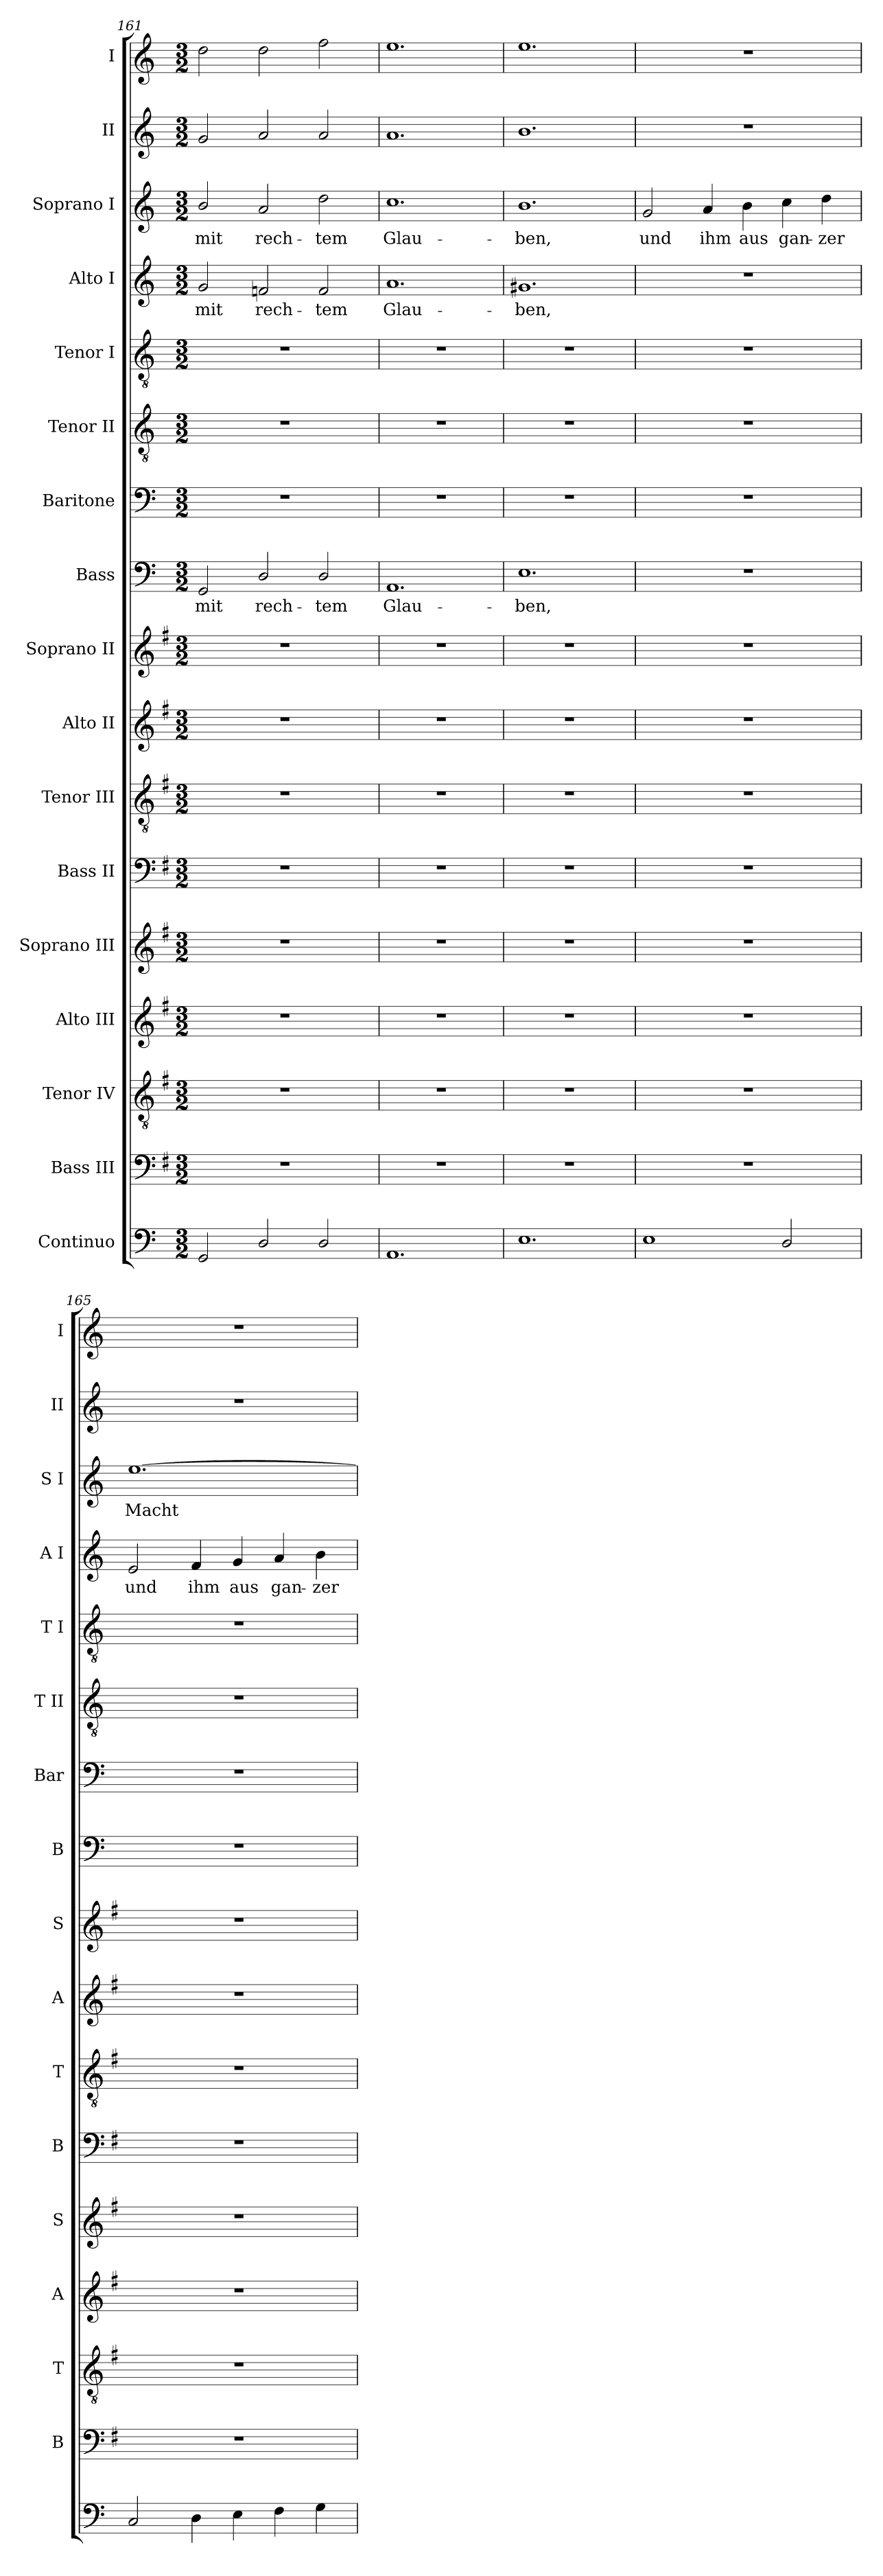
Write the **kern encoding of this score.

**kern	**kern	**kern	**kern	**kern	**kern	**kern	**kern	**kern	**kern	**text	**kern	**kern	**kern	**kern	**text	**kern	**text	**kern	**kern
*part17	*part16	*part15	*part14	*part13	*part12	*part11	*part10	*part9	*part8	*part8	*part7	*part6	*part5	*part4	*part4	*part3	*part3	*part2	*part1
*staff17	*staff16	*staff15	*staff14	*staff13	*staff12	*staff11	*staff10	*staff9	*staff8	*staff8	*staff7	*staff6	*staff5	*staff4	*staff4	*staff3	*staff3	*staff2	*staff1
*I"Continuo	*I"Bass III	*I"Tenor IV	*I"Alto III	*I"Soprano III	*I"Bass II	*I"Tenor III	*I"Alto II	*I"Soprano II	*I"Bass	*	*I"Baritone	*I"Tenor II	*I"Tenor I	*I"Alto I	*	*I"Soprano I	*	*I"II	*I"I
*	*I'B	*I'T	*I'A	*I'S	*I'B	*I'T	*I'A	*I'S	*I'B	*	*I'Bar	*I'T II	*I'T I	*I'A I	*	*I'S I	*	*I'II	*I'I
!!LO:LB:g=z
*clefF4	*clefF4	*clefGv2	*clefG2	*clefG2	*clefF4	*clefGv2	*clefG2	*clefG2	*clefF4	*	*clefF4	*clefGv2	*clefGv2	*clefG2	*	*clefG2	*	*clefG2	*clefG2
*	*ITrd4c7	*ITrd4c7	*ITrd4c7	*ITrd4c7	*ITrd4c7	*ITrd4c7	*ITrd4c7	*ITrd4c7	*	*	*	*	*	*	*	*	*	*	*
*k[]	*k[]	*k[]	*k[]	*k[]	*k[]	*k[]	*k[]	*k[]	*k[]	*	*k[]	*k[]	*k[]	*k[]	*	*k[]	*	*k[]	*k[]
*C:	*C:	*C:	*C:	*C:	*C:	*C:	*C:	*C:	*C:	*	*C:	*C:	*C:	*C:	*	*C:	*	*C:	*C:
*M3/2	*M3/2	*M3/2	*M3/2	*M3/2	*M3/2	*M3/2	*M3/2	*M3/2	*M3/2	*	*M3/2	*M3/2	*M3/2	*M3/2	*	*M3/2	*	*M3/2	*M3/2
=161	=161	=161	=161	=161	=161	=161	=161	=161	=161	=161	=161	=161	=161	=161	=161	=161	=161	=161	=161
!	!	!	!	!	!	!	!	!	!	!LO:LY:b	!	!	!	!	!LO:LY:b	!	!LO:LY:b	!	!
2GG	1.r	1.r	1.r	1.r	1.r	1.r	1.r	1.r	2GG	mit	1.r	1.r	1.r	2g	mit	2b/	mit	2g	2dd
!	!	!	!	!	!	!	!	!	!	!LO:LY:b	!	!	!	!	!LO:LY:b	!	!LO:LY:b	!	!
2D/	.	.	.	.	.	.	.	.	2D/	rech-	.	.	.	2fn	rech-	2a	rech-	2a	2dd
!	!	!	!	!	!	!	!	!	!	!LO:LY:b	!	!	!	!	!LO:LY:b	!	!LO:LY:b	!	!
2D/	.	.	.	.	.	.	.	.	2D/	-tem	.	.	.	2f	-tem	2dd	-tem	2a	2ff
=162	=162	=162	=162	=162	=162	=162	=162	=162	=162	=162	=162	=162	=162	=162	=162	=162	=162	=162	=162
!	!	!	!	!	!	!	!	!	!	!LO:LY:b	!	!	!	!	!LO:LY:b	!	!LO:LY:b	!	!
1.AA	1.r	1.r	1.r	1.r	1.r	1.r	1.r	1.r	1.AA	Glau-	1.r	1.r	1.r	1.a	Glau-	1.cc	Glau-	1.a	1.ee
=163	=163	=163	=163	=163	=163	=163	=163	=163	=163	=163	=163	=163	=163	=163	=163	=163	=163	=163	=163
!	!	!	!	!	!	!	!	!	!	!LO:LY:b	!	!	!	!	!LO:LY:b	!	!LO:LY:b	!	!
1.E	1.r	1.r	1.r	1.r	1.r	1.r	1.r	1.r	1.E	-ben,	1.r	1.r	1.r	1.g#X	-ben,	1.b	-ben,	1.b	1.ee
=164	=164	=164	=164	=164	=164	=164	=164	=164	=164	=164	=164	=164	=164	=164	=164	=164	=164	=164	=164
!	!	!	!	!	!	!	!	!	!LO:N:vis=1	!	!	!	!	!LO:N:vis=1	!	!	!LO:LY:b	!LO:N:vis=1	!LO:N:vis=1
1E	1.r	1.r	1.r	1.r	1.r	1.r	1.r	1.r	1.r	.	1.r	1.r	1.r	1.r	.	2g	und	1.r	1.r
!	!	!	!	!	!	!	!	!	!	!	!	!	!	!	!	!	!LO:LY:b	!	!
.	.	.	.	.	.	.	.	.	.	.	.	.	.	.	.	4a	ihm	.	.
!	!	!	!	!	!	!	!	!	!	!	!	!	!	!	!	!	!LO:LY:b	!	!
.	.	.	.	.	.	.	.	.	.	.	.	.	.	.	.	4b	aus	.	.
!	!	!	!	!	!	!	!	!	!	!	!	!	!	!	!	!	!LO:LY:b	!	!
2D/	.	.	.	.	.	.	.	.	.	.	.	.	.	.	.	4cc	gan-	.	.
!	!	!	!	!	!	!	!	!	!	!	!	!	!	!	!	!	!LO:LY:b	!	!
.	.	.	.	.	.	.	.	.	.	.	.	.	.	.	.	4dd	-zer	.	.
=165	=165	=165	=165	=165	=165	=165	=165	=165	=165	=165	=165	=165	=165	=165	=165	=165	=165	=165	=165
!	!	!	!	!	!	!	!	!	!LO:N:vis=1	!	!	!	!	!	!LO:LY:b	!	!LO:LY:b	!LO:N:vis=1	!LO:N:vis=1
2C	1.r	1.r	1.r	1.r	1.r	1.r	1.r	1.r	1.r	.	1.r	1.r	1.r	2e	und	[1.ee	Macht	1.r	1.r
!	!	!	!	!	!	!	!	!	!	!	!	!	!	!	!LO:LY:b	!	!	!	!
4D	.	.	.	.	.	.	.	.	.	.	.	.	.	4f	ihm	.	.	.	.
!	!	!	!	!	!	!	!	!	!	!	!	!	!	!	!LO:LY:b	!	!	!	!
4E	.	.	.	.	.	.	.	.	.	.	.	.	.	4g	aus	.	.	.	.
!	!	!	!	!	!	!	!	!	!	!	!	!	!	!	!LO:LY:b	!	!	!	!
4F	.	.	.	.	.	.	.	.	.	.	.	.	.	4a	gan-	.	.	.	.
!	!	!	!	!	!	!	!	!	!	!	!	!	!	!	!LO:LY:b	!	!	!	!
4G	.	.	.	.	.	.	.	.	.	.	.	.	.	4b	-zer	.	.	.	.
=	=	=	=	=	=	=	=	=	=	=	=	=	=	=	=	=	=	=	=
*-	*-	*-	*-	*-	*-	*-	*-	*-	*-	*-	*-	*-	*-	*-	*-	*-	*-	*-	*-
